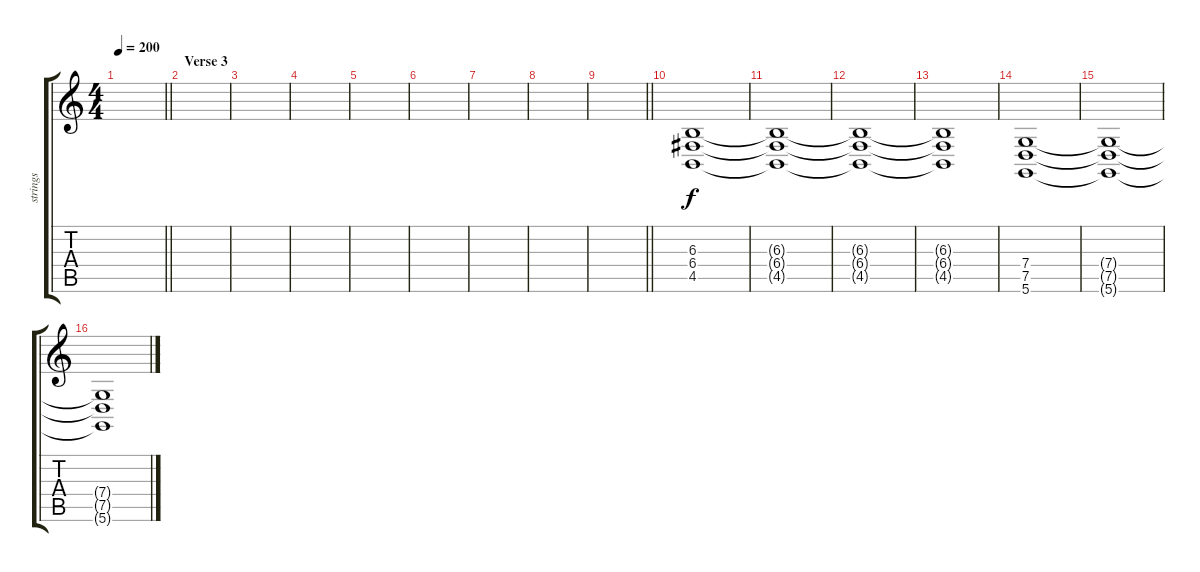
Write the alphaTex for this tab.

\track ("strings" "strings") {instrument stringensemble1}
\staff {score tabs}
\tuning (D4 A3 F3 C3 G2 D2) {hide}
\ts (4 4)
\tempo 200
\clef g2
\barLineRight lightlight
\ks c
|
\section ("" "Verse 3")
|
|
|
|
|
|
|
\barLineRight lightlight
|
(6.3 6.4 4.5).1 |
(6.3{t} 6.4{t} 4.5{t}).1 |
(6.3{t} 6.4{t} 4.5{t}).1 |
(6.3{t} 6.4{t} 4.5{t}).1 |
(7.4 7.5 5.6).1 |
(7.4{t} 7.5{t} 5.6{t}).1 |
(7.4{t} 7.5{t} 5.6{t}).1
